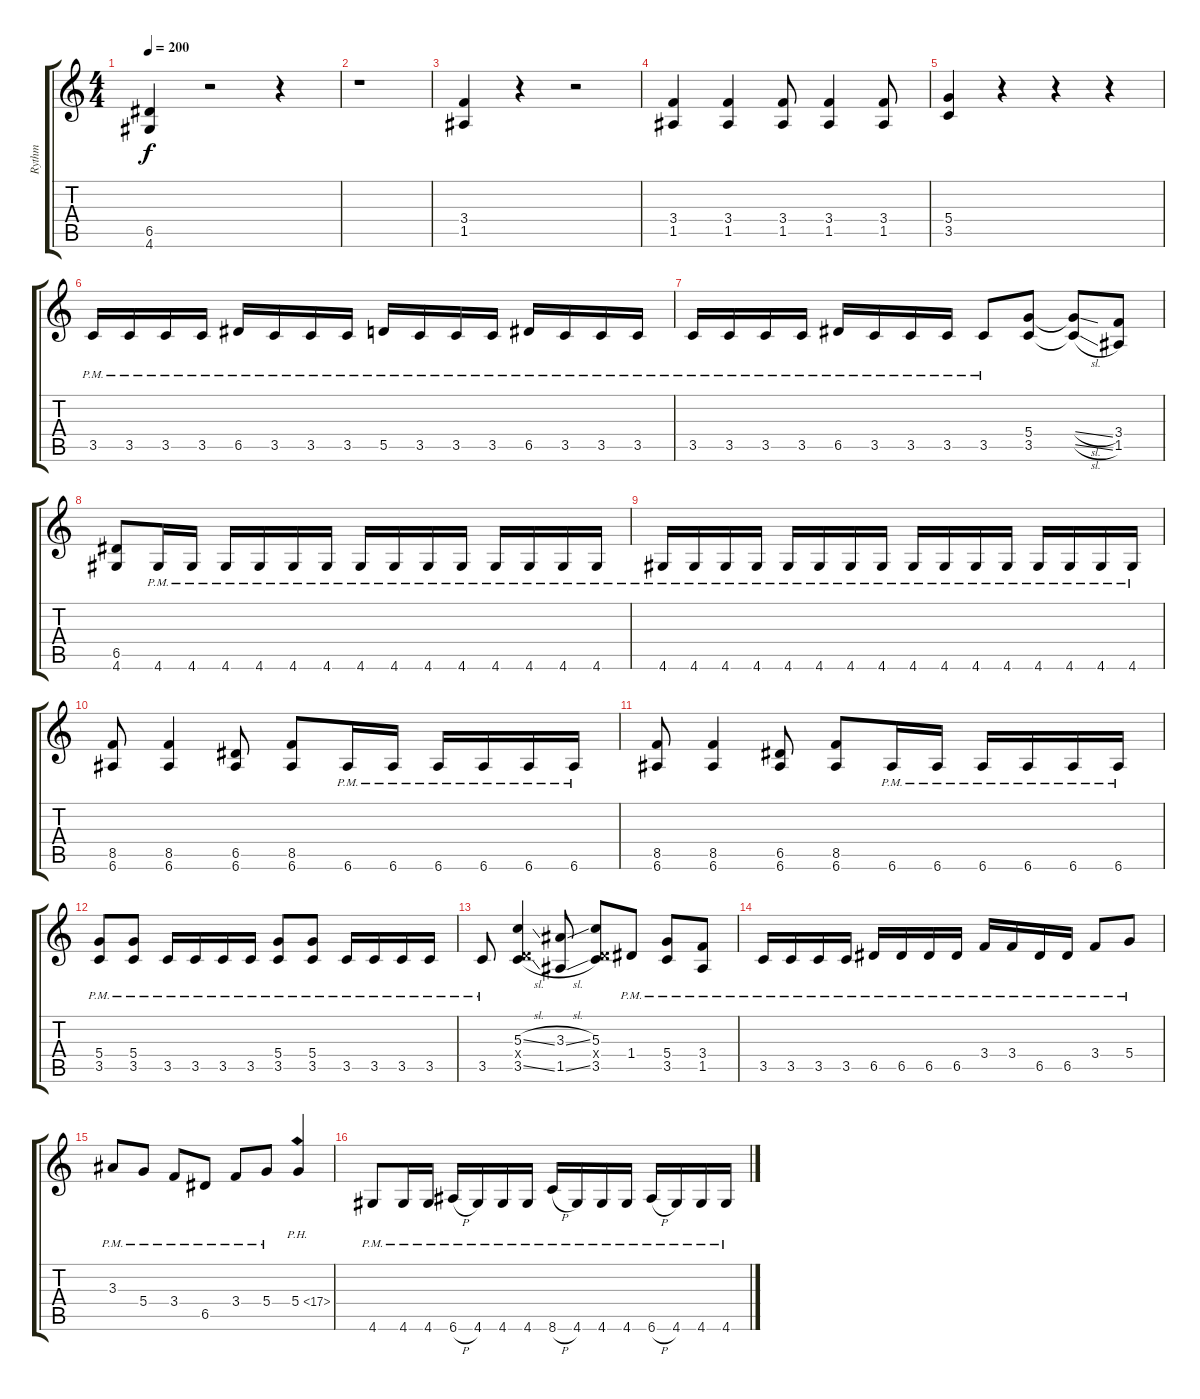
\track ("Rythm" "Rythm") {instrument distortionguitar}
\staff {score tabs}
\tuning (E4 B3 G3 D3 A2 E2) {hide}
\ts (4 4)
\tempo 200
\clef g2
\ks c
(6.5 4.6).4{dy f} r.2 r.4 |
r.1 |
(3.4 1.5).4 r.4 r.2 |
(3.4 1.5).4 (3.4 1.5).4 (3.4 1.5).8 (3.4 1.5).4 (3.4 1.5).8 |
(5.4 3.5).4 r.4 r.4 r.4 |
3.5{pm}.16 3.5{pm}.16 3.5{pm}.16 3.5{pm}.16 6.5{pm}.16 3.5{pm}.16 3.5{pm}.16 3.5{pm}.16 5.5{pm}.16 3.5{pm}.16 3.5{pm}.16 3.5{pm}.16 6.5{pm}.16 3.5{pm}.16 3.5{pm}.16 3.5{pm}.16 |
3.5{pm}.16 3.5{pm}.16 3.5{pm}.16 3.5{pm}.16 6.5{pm}.16 3.5{pm}.16 3.5{pm}.16 3.5{pm}.16 3.5{pm}.8 (5.4 3.5).8 (5.4{sl t} 3.5{sl t}).8 (3.4 1.5).8 |
(6.5 4.6).8 4.6{pm}.16 4.6{pm}.16 4.6{pm}.16 4.6{pm}.16 4.6{pm}.16 4.6{pm}.16 4.6{pm}.16 4.6{pm}.16 4.6{pm}.16 4.6{pm}.16 4.6{pm}.16 4.6{pm}.16 4.6{pm}.16 4.6{pm}.16 |
4.6{pm}.16 4.6{pm}.16 4.6{pm}.16 4.6{pm}.16 4.6{pm}.16 4.6{pm}.16 4.6{pm}.16 4.6{pm}.16 4.6{pm}.16 4.6{pm}.16 4.6{pm}.16 4.6{pm}.16 4.6{pm}.16 4.6{pm}.16 4.6{pm}.16 4.6{pm}.16 |
(8.5 6.6).8 (8.5 6.6).4 (6.5 6.6).8 (8.5 6.6).8 6.6{pm}.16 6.6{pm}.16 6.6{pm}.16 6.6{pm}.16 6.6{pm}.16 6.6{pm}.16 |
(8.5 6.6).8 (8.5 6.6).4 (6.5 6.6).8 (8.5 6.6).8 6.6{pm}.16 6.6{pm}.16 6.6{pm}.16 6.6{pm}.16 6.6{pm}.16 6.6{pm}.16 |
(5.4{pm} 3.5{pm}).8 (5.4{pm} 3.5{pm}).8 3.5{pm}.16 3.5{pm}.16 3.5{pm}.16 3.5{pm}.16 (5.4{pm} 3.5{pm}).8 (5.4{pm} 3.5{pm}).8 3.5{pm}.16 3.5{pm}.16 3.5{pm}.16 3.5{pm}.16 |
3.5{pm}.8 (5.3{sl} 0.4{x} 3.5{sl}).4 (3.3{sl} 1.5{sl}).8 (5.3 0.4{x} 3.5).8 1.4{pm}.8 (5.4{pm} 3.5{pm}).8 (3.4{pm} 1.5{pm}).8 |
3.5{pm}.16 3.5{pm}.16 3.5{pm}.16 3.5{pm}.16 6.5{pm}.16 6.5{pm}.16 6.5{pm}.16 6.5{pm}.16 3.4{pm}.16 3.4{pm}.16 6.5{pm}.16 6.5{pm}.16 3.4{pm}.8 5.4{pm}.8 |
3.3{pm}.8 5.4{pm}.8 3.4{pm}.8 6.5{pm}.8 3.4{pm}.8 5.4{pm}.8 5.4{ph 12}.4 |
4.6{pm}.8 4.6{pm}.16 4.6{pm}.16 6.6{h pm}.16 4.6{pm}.16 4.6{pm}.16 4.6{pm}.16 8.6{h pm}.16 4.6{pm}.16 4.6{pm}.16 4.6{pm}.16 6.6{h pm}.16 4.6{pm}.16 4.6{pm}.16 4.6{pm}.16
